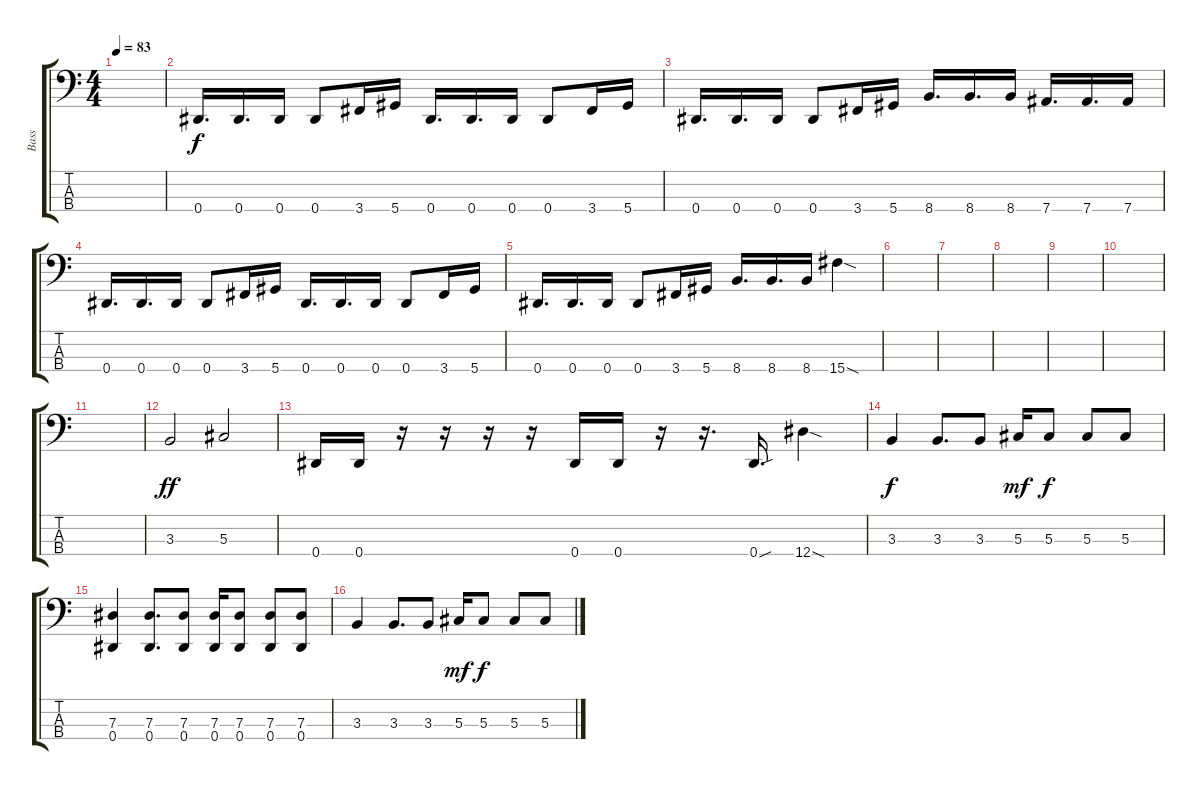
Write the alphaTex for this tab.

\track ("Bass" "Bass") {instrument electricbasspick}
\staff {score tabs}
\tuning (Gb2 Db2 Ab1 Eb1) {hide}
\ts (4 4)
\tempo 83
\clef f4
\ks c
|
0.4.16{d dy f} 0.4.16{d} 0.4.16 0.4.8 3.4.16 5.4.16 0.4.16{d} 0.4.16{d} 0.4.16 0.4.8 3.4.16 5.4.16 |
0.4.16{d} 0.4.16{d} 0.4.16 0.4.8 3.4.16 5.4.16 8.4.16{d} 8.4.16{d} 8.4.16 7.4.16{d} 7.4.16{d} 7.4.16 |
0.4.16{d} 0.4.16{d} 0.4.16 0.4.8 3.4.16 5.4.16 0.4.16{d} 0.4.16{d} 0.4.16 0.4.8 3.4.16 5.4.16 |
0.4.16{d} 0.4.16{d} 0.4.16 0.4.8 3.4.16 5.4.16 8.4.16{d} 8.4.16{d} 8.4.16 15.4{sod}.4 |
|
|
|
|
|
|
3.3.2{dy ff} 5.3.2 |
0.4.16 0.4.16 r.16 r.16 r.16 r.16 0.4.16 0.4.16 r.16 r.16{d} 0.4{sou}.16{d} 12.4{sod}.4 |
3.3.4{dy f} 3.3.8{d} 3.3.8 5.3.16{dy mf} 5.3.8{dy f} 5.3.8 5.3.8 |
(7.3 0.4).4 (7.3 0.4).8{d} (7.3 0.4).8 (7.3 0.4).16 (7.3 0.4).8 (7.3 0.4).8 (7.3 0.4).8 |
3.3.4 3.3.8{d} 3.3.8 5.3.16{dy mf} 5.3.8{dy f} 5.3.8 5.3.8
